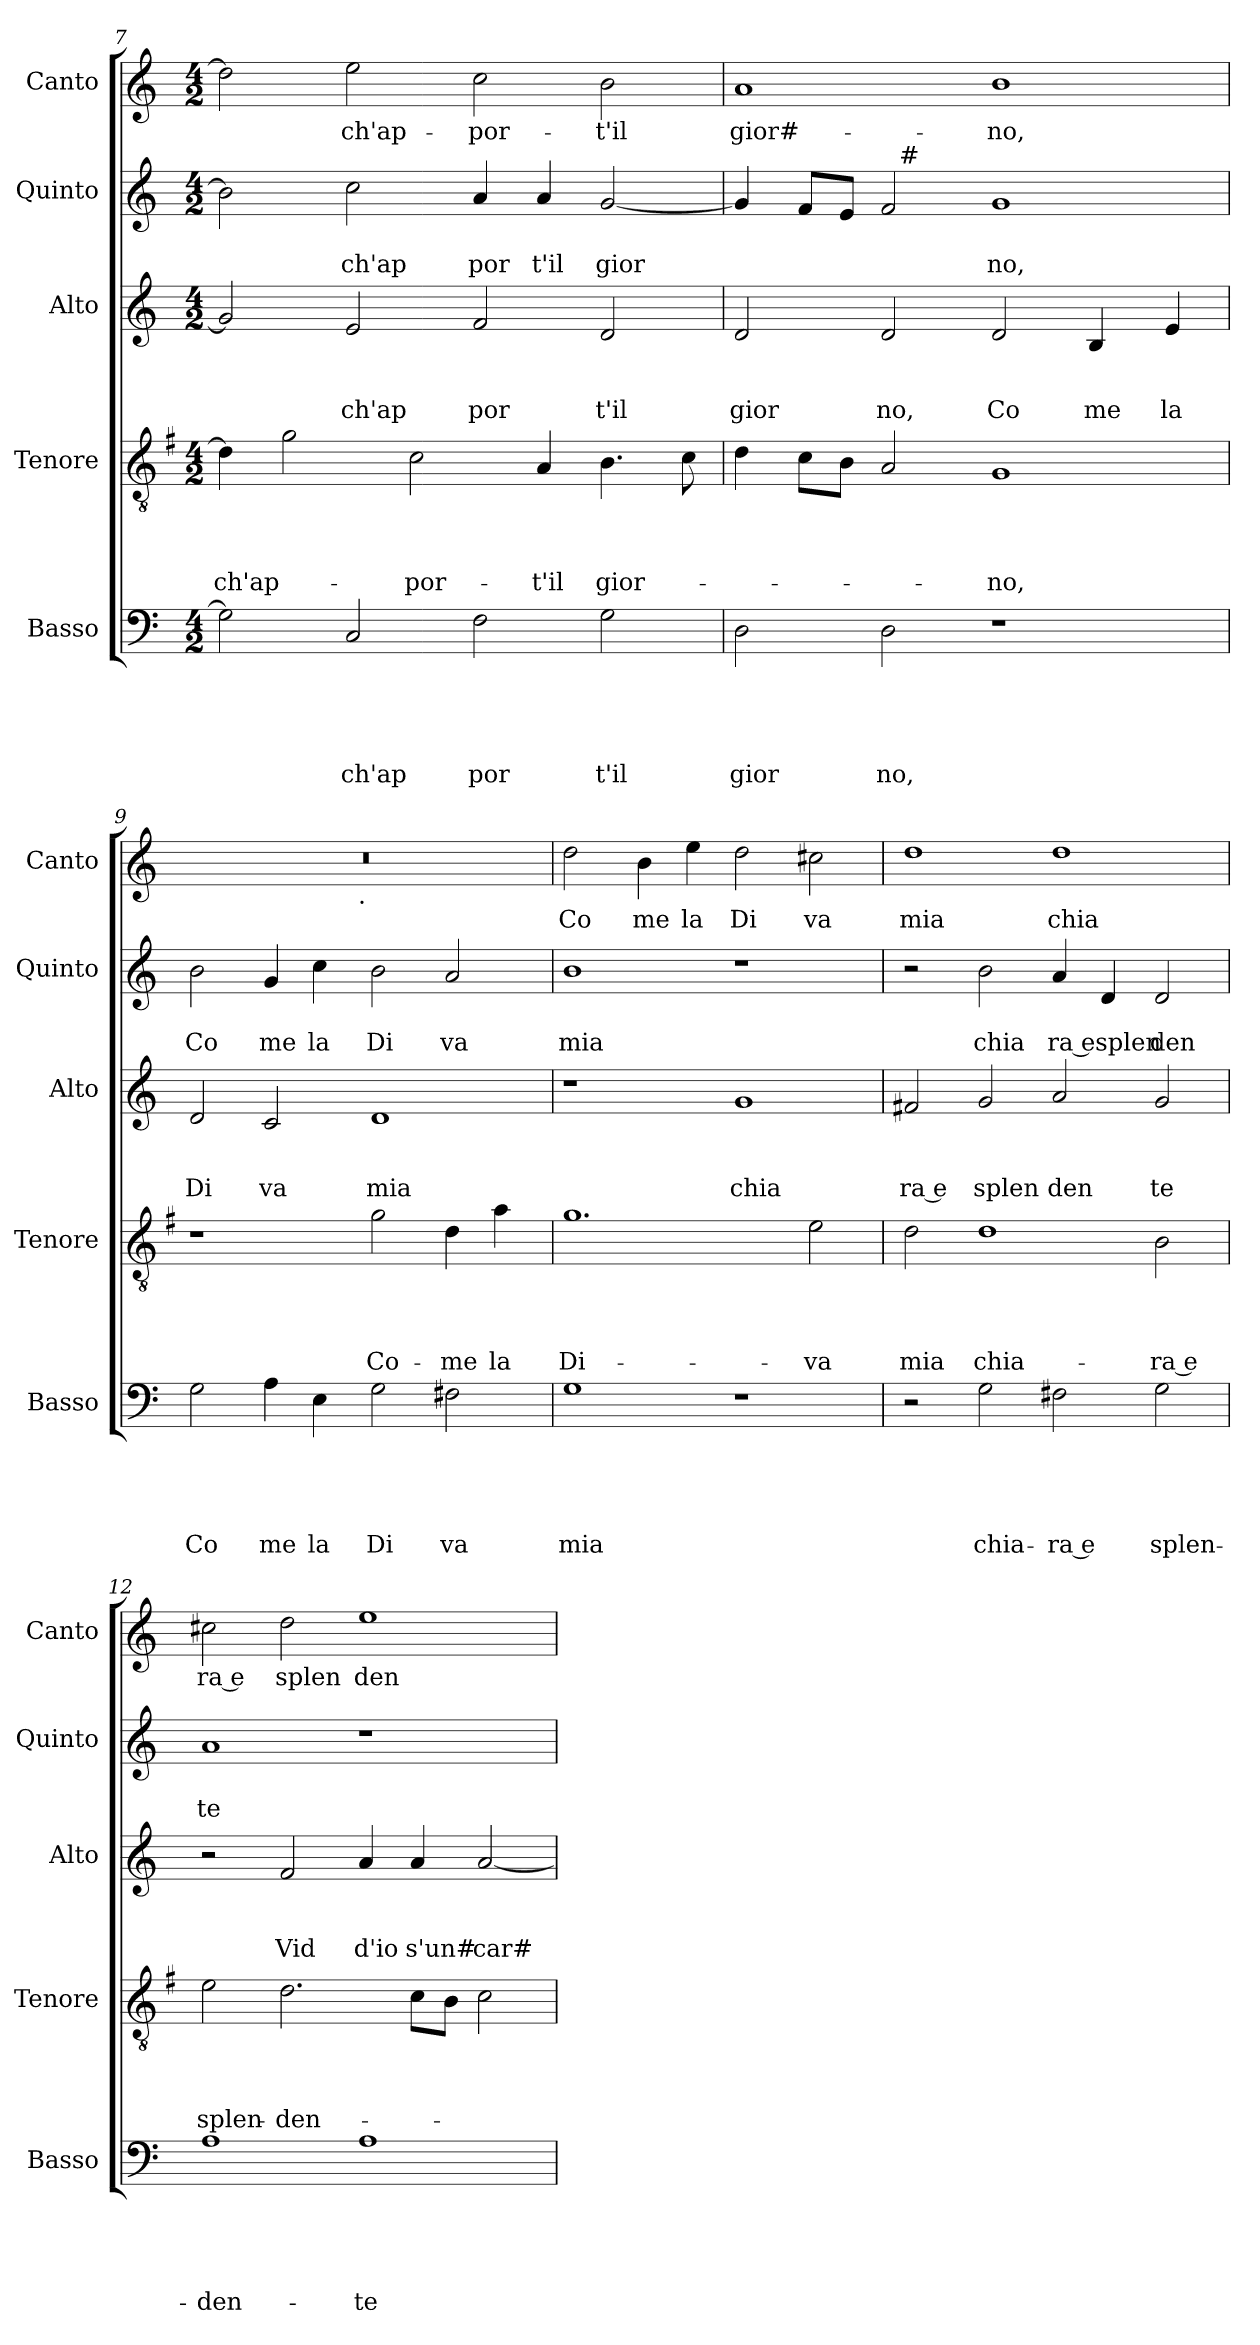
**kern	**text	**text	**text	**text	**text	**kern	**text	**text	**text	**text	**kern	**text	**text	**text	**kern	**text	**text	**kern	**text
*part5	*part5	*part5	*part5	*part5	*part5	*part4	*part4	*part4	*part4	*part4	*part3	*part3	*part3	*part3	*part2	*part2	*part2	*part1	*part1
*staff5	*staff5	*staff5	*staff5	*staff5	*staff5	*staff4	*staff4	*staff4	*staff4	*staff4	*staff3	*staff3	*staff3	*staff3	*staff2	*staff2	*staff2	*staff1	*staff1
*I"Basso	*	*	*	*	*	*I"Tenore	*	*	*	*	*I"Alto	*	*	*	*I"Quinto	*	*	*I"Canto	*
*I'Basso	*	*	*	*	*	*I'Tenore	*	*	*	*	*I'Alto	*	*	*	*I'Quinto	*	*	*I'Canto	*
*clefF4	*	*	*	*	*	*clefGv2	*	*	*	*	*clefG2	*	*	*	*clefG2	*	*	*clefG2	*
*	*	*	*	*	*	*ITrd-3c-5	*	*	*	*	*	*	*	*	*	*	*	*	*
*k[]	*	*	*	*	*	*k[]	*	*	*	*	*k[]	*	*	*	*k[]	*	*	*k[]	*
*C:	*	*	*	*	*	*C:	*	*	*	*	*C:	*	*	*	*C:	*	*	*C:	*
*M4/2	*	*	*	*	*	*M4/2	*	*	*	*	*M4/2	*	*	*	*M4/2	*	*	*M4/2	*
=7	=7	=7	=7	=7	=7	=7	=7	=7	=7	=7	=7	=7	=7	=7	=7	=7	=7	=7	=7
!	!	!	!	!	!	!	!	!	!	!LO:LY:b	!	!	!	!	!	!	!	!	!
2G\]	.	.	.	.	.	4g\]	.	.	.	ch'ap-	2g/]	.	.	.	2b\]	.	.	2dd\]	.
.	.	.	.	.	.	2cc\	.	.	.	.	.	.	.	.	.	.	.	.	.
!	!	!	!	!	!LO:LY:b	!	!	!	!	!	!	!	!	!LO:LY:b	!	!	!LO:LY:b	!	!LO:LY:b
2C/	.	.	.	.	ch'ap	.	.	.	.	.	2e/	.	.	ch'ap	2cc\	.	ch'ap	2ee\	ch'ap-
!	!	!	!	!	!	!	!	!	!	!LO:LY:b	!	!	!	!	!	!	!	!	!
.	.	.	.	.	.	2f\	.	.	.	-por-	.	.	.	.	.	.	.	.	.
!	!	!	!	!	!LO:LY:b	!	!	!	!	!	!	!	!	!LO:LY:b	!	!	!LO:LY:b	!	!LO:LY:b
2F\	.	.	.	.	por	.	.	.	.	.	2f/	.	.	por	4a/	.	por	2cc\	-por-
!	!	!	!	!	!	!	!	!	!	!LO:LY:b	!	!	!	!	!	!	!LO:LY:b	!	!
.	.	.	.	.	.	4d/	.	.	.	-t'il	.	.	.	.	4a/	.	t'il	.	.
!	!	!	!	!	!LO:LY:b	!	!	!	!	!LO:LY:b	!	!	!	!LO:LY:b	!	!	!LO:LY:b	!	!LO:LY:b
2G\	.	.	.	.	t'il	4.e\	.	.	.	gior-	2d/	.	.	t'il	[<2g/	.	gior	2b\	-t'il
.	.	.	.	.	.	8f\	.	.	.	.	.	.	.	.	.	.	.	.	.
=8	=8	=8	=8	=8	=8	=8	=8	=8	=8	=8	=8	=8	=8	=8	=8	=8	=8	=8	=8
!	!	!	!	!	!LO:LY:b	!	!	!	!	!	!	!	!	!LO:LY:b	!	!	!	!	!LO:LY:b
*	*	*	*	*	*	*	*	*	*	*	*	*	*	*	*^	*	*	*	*
2D\	.	.	.	.	gior	4g\	.	.	.	.	2d/	.	.	gior	4g/]	2ryy	.	.	1a	gior#-
.	.	.	.	.	.	8f\L	.	.	.	.	.	.	.	.	8f/L	.	.	.	.	.
.	.	.	.	.	.	8e\J	.	.	.	.	.	.	.	.	8e/J	.	.	.	.	.
!	!	!	!	!	!LO:LY:b	!	!	!	!	!	!	!	!	!LO:LY:b	!	!	!	!	!	!
2D\	.	.	.	.	no,	2d/	.	.	.	.	2d/	.	.	no,	2f/	32ryy	.	.	.	.
!	!	!	!	!	!	!	!	!	!	!	!	!	!	!	!	!LO:TX:a:t=#	!	!	!	!
.	.	.	.	.	.	.	.	.	.	.	.	.	.	.	.	1ryy	.	.	.	.
!	!	!	!	!	!	!	!	!	!	!LO:LY:b	!	!	!	!LO:LY:b	!	!	!	!LO:LY:b	!	!LO:LY:b
1r	.	.	.	.	.	1c	.	.	.	-no,	2d/	.	.	Co	1g	.	.	no,	1b	-no,
!	!	!	!	!	!	!	!	!	!	!	!	!	!	!LO:LY:b	!	!	!	!	!	!
.	.	.	.	.	.	.	.	.	.	.	4B/	.	.	me	.	.	.	.	.	.
.	.	.	.	.	.	.	.	.	.	.	.	.	.	.	.	4...ryy	.	.	.	.
!	!	!	!	!	!	!	!	!	!	!	!	!	!	!LO:LY:b	!	!	!	!	!	!
.	.	.	.	.	.	.	.	.	.	.	4e/	.	.	la	.	.	.	.	.	.
=9	=9	=9	=9	=9	=9	=9	=9	=9	=9	=9	=9	=9	=9	=9	=9	=9	=9	=9	=9	=9
!	!	!	!	!	!LO:LY:b	!	!	!	!	!	!	!	!	!LO:LY:b	!	!	!	!LO:LY:b	!	!
*	*	*	*	*	*	*	*	*	*	*	*	*	*	*	*v	*v	*	*	*^	*
2G\	.	.	.	.	Co	1r	.	.	.	.	2d/	.	.	Di	2b\	.	Co	0r	2ryy	.
!	!	!	!	!	!LO:LY:b	!	!	!	!	!	!	!	!	!LO:LY:b	!	!	!LO:LY:b	!	!	!
4A\	.	.	.	.	me	.	.	.	.	.	2c/	.	.	va	4g/	.	me	.	4...ryy	.
!	!	!	!	!	!LO:LY:b	!	!	!	!	!	!	!	!	!	!	!	!LO:LY:b	!	!	!
4E\	.	.	.	.	la	.	.	.	.	.	.	.	.	.	4cc\	.	la	.	.	.
!	!	!	!	!	!	!	!	!	!	!	!	!	!	!	!	!	!	!	!LO:TX:b:t=.	!
.	.	.	.	.	.	.	.	.	.	.	.	.	.	.	.	.	.	.	1ryy	.
!	!	!	!	!	!LO:LY:b	!	!	!	!	!LO:LY:b	!	!	!	!LO:LY:b	!	!	!LO:LY:b	!	!	!
2G\	.	.	.	.	Di	2cc\	.	.	.	Co-	1d	.	.	mia	2b\	.	Di	.	.	.
!	!	!	!	!	!LO:LY:b	!	!	!	!	!LO:LY:b	!	!	!	!	!	!	!LO:LY:b	!	!	!
2F#X\	.	.	.	.	va	4g\	.	.	.	-me	.	.	.	.	2a/	.	va	.	.	.
!	!	!	!	!	!	!	!	!	!	!LO:LY:b	!	!	!	!	!	!	!	!	!	!
.	.	.	.	.	.	4dd\	.	.	.	la	.	.	.	.	.	.	.	.	.	.
.	.	.	.	.	.	.	.	.	.	.	.	.	.	.	.	.	.	.	32ryy	.
!!LO:LB:g=z
=10	=10	=10	=10	=10	=10	=10	=10	=10	=10	=10	=10	=10	=10	=10	=10	=10	=10	=10	=10	=10
!	!	!	!	!	!LO:LY:b	!	!	!	!	!LO:LY:b	!	!	!	!	!	!	!LO:LY:b	!	!	!LO:LY:b
*	*	*	*	*	*	*	*	*	*	*	*	*	*	*	*	*	*	*v	*v	*
1G	.	.	.	.	mia	1.cc	.	.	.	Di-	1r	.	.	.	1b	.	mia	2dd\	Co
!	!	!	!	!	!	!	!	!	!	!	!	!	!	!	!	!	!	!	!LO:LY:b
.	.	.	.	.	.	.	.	.	.	.	.	.	.	.	.	.	.	4b\	me
!	!	!	!	!	!	!	!	!	!	!	!	!	!	!	!	!	!	!	!LO:LY:b
.	.	.	.	.	.	.	.	.	.	.	.	.	.	.	.	.	.	4ee\	la
!	!	!	!	!	!	!	!	!	!	!	!	!	!	!LO:LY:b	!	!	!	!	!LO:LY:b
1r	.	.	.	.	.	.	.	.	.	.	1g	.	.	chia	1r	.	.	2dd\	Di
!	!	!	!	!	!	!	!	!	!	!LO:LY:b	!	!	!	!	!	!	!	!	!LO:LY:b
.	.	.	.	.	.	2a\	.	.	.	-va	.	.	.	.	.	.	.	2cc#X\	va
=11	=11	=11	=11	=11	=11	=11	=11	=11	=11	=11	=11	=11	=11	=11	=11	=11	=11	=11	=11
!	!	!	!	!	!	!	!	!	!	!LO:LY:b	!	!	!	!LO:LY:b:rj	!	!	!	!	!LO:LY:b
2r	.	.	.	.	.	2g\	.	.	.	mia	2f#X/	.	.	ra e	2r	.	.	1dd	mia
!	!	!	!	!	!LO:LY:b	!	!	!	!	!LO:LY:b	!	!	!	!LO:LY:b	!	!	!LO:LY:b	!	!
2G\	.	.	.	.	chia-	1g	.	.	.	chia-	2g/	.	.	splen	2b\	.	chia	.	.
!	!	!	!	!	!LO:LY:b:rj	!	!	!	!	!	!	!	!	!LO:LY:b	!	!	!LO:LY:b:rj	!	!LO:LY:b
2F#X\	.	.	.	.	-ra e	.	.	.	.	.	2a/	.	.	den	4a/	.	ra e	1dd	chia
!	!	!	!	!	!	!	!	!	!	!	!	!	!	!	!	!	!LO:LY:b	!	!
.	.	.	.	.	.	.	.	.	.	.	.	.	.	.	4d/	.	splen	.	.
!	!	!	!	!	!LO:LY:b	!	!	!	!	!LO:LY:b:rj	!	!	!	!LO:LY:b	!	!	!LO:LY:b	!	!
2G\	.	.	.	.	splen-	2e\	.	.	.	-ra e	2g/	.	.	te	2d/	.	den	.	.
=12	=12	=12	=12	=12	=12	=12	=12	=12	=12	=12	=12	=12	=12	=12	=12	=12	=12	=12	=12
!	!	!	!	!	!LO:LY:b	!	!	!	!	!LO:LY:b	!	!	!	!	!	!	!LO:LY:b	!	!LO:LY:b:rj
1A	.	.	.	.	-den-	2a\	.	.	.	splen-	2r	.	.	.	1a	.	te	2cc#X\	ra e
!	!	!	!	!	!	!	!	!	!	!LO:LY:b	!	!	!	!LO:LY:b	!	!	!	!	!LO:LY:b
.	.	.	.	.	.	2.g\	.	.	.	-den-	2f/	.	.	Vid	.	.	.	2dd\	splen
!	!	!	!	!	!LO:LY:b	!	!	!	!	!	!	!	!	!LO:LY:b	!	!	!	!	!LO:LY:b
1A	.	.	.	.	-te	.	.	.	.	.	4a/	.	.	d'io	1r	.	.	1ee	den
!	!	!	!	!	!	!	!	!	!	!	!	!	!	!LO:LY:b:rj	!	!	!	!	!
.	.	.	.	.	.	8f\L	.	.	.	.	4a/	.	.	s'un#	.	.	.	.	.
.	.	.	.	.	.	8e\J	.	.	.	.	.	.	.	.	.	.	.	.	.
!	!	!	!	!	!	!	!	!	!	!	!	!	!	!LO:LY:b	!	!	!	!	!
.	.	.	.	.	.	2f\	.	.	.	.	[<2a/	.	.	car#	.	.	.	.	.
=	=	=	=	=	=	=	=	=	=	=	=	=	=	=	=	=	=	=	=
*-	*-	*-	*-	*-	*-	*-	*-	*-	*-	*-	*-	*-	*-	*-	*-	*-	*-	*-	*-
